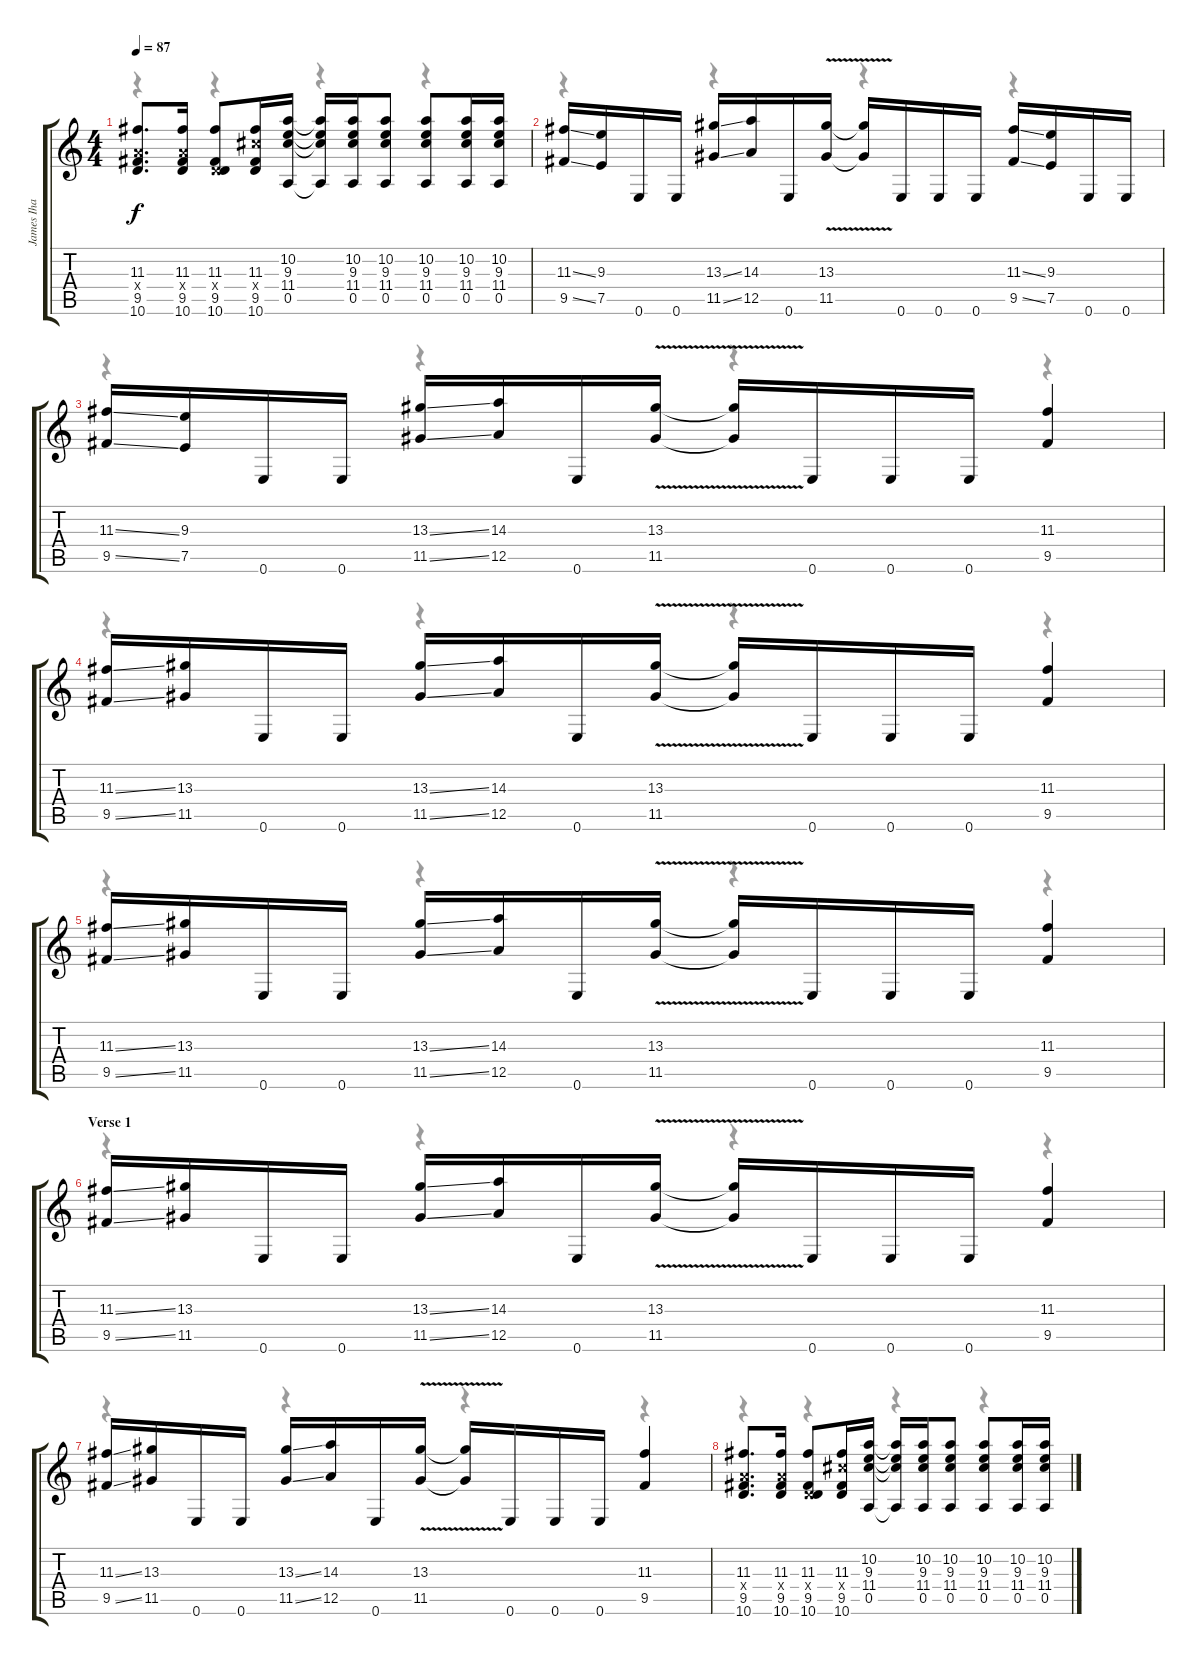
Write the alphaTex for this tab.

\track ("James Iha -  Rhythm Guitar" "James Iha ") {instrument distortionguitar}
\staff {score tabs}
\tuning (E4 B3 G3 D3 A2 E2) {hide}
\voice
\ts (4 4)
\tempo 87
\clef g2
\ks c
(11.3 7.4{x} 9.5 10.6).8{d dy f} (11.3 7.4{x} 9.5 10.6).16 (11.3 0.4{x} 9.5 10.6).8 (11.3 11.4{x} 9.5 10.6).16 (10.2 9.3 11.4 0.5).16 (10.2{t} 9.3{t} 11.4{t} 0.5{t}).16 (10.2 9.3 11.4 0.5).16 (10.2 9.3 11.4 0.5).8 (10.2 9.3 11.4 0.5).8 (10.2 9.3 11.4 0.5).16 (10.2 9.3 11.4 0.5).16 |
(11.3{ss} 9.5{ss}).16 (9.3 7.5).16 0.6.16 0.6.16 (13.3{ss} 11.5{ss}).16 (14.3 12.5).16 0.6.16 (13.3{v} 11.5{v}).16 (13.3{v t} 11.5{v t}).16 0.6.16 0.6.16 0.6.16 (11.3{ss} 9.5{ss}).16 (9.3 7.5).16 0.6.16 0.6.16 |
(11.3{ss} 9.5{ss}).16 (9.3 7.5).16 0.6.16 0.6.16 (13.3{ss} 11.5{ss}).16 (14.3 12.5).16 0.6.16 (13.3{v} 11.5{v}).16 (13.3{v t} 11.5{v t}).16 0.6.16 0.6.16 0.6.16 (11.3 9.5).4 |
(11.3{ss} 9.5{ss}).16 (13.3 11.5).16 0.6.16 0.6.16 (13.3{ss} 11.5{ss}).16 (14.3 12.5).16 0.6.16 (13.3{v} 11.5{v}).16 (13.3{v t} 11.5{v t}).16 0.6.16 0.6.16 0.6.16 (11.3 9.5).4 |
(11.3{ss} 9.5{ss}).16 (13.3 11.5).16 0.6.16 0.6.16 (13.3{ss} 11.5{ss}).16 (14.3 12.5).16 0.6.16 (13.3{v} 11.5{v}).16 (13.3{v t} 11.5{v t}).16 0.6.16 0.6.16 0.6.16 (11.3 9.5).4 |
\section ("" "Verse 1")
(11.3{ss} 9.5{ss}).16 (13.3 11.5).16 0.6.16 0.6.16 (13.3{ss} 11.5{ss}).16 (14.3 12.5).16 0.6.16 (13.3{v} 11.5{v}).16 (13.3{v t} 11.5{v t}).16 0.6.16 0.6.16 0.6.16 (11.3 9.5).4 |
(11.3{ss} 9.5{ss}).16 (13.3 11.5).16 0.6.16 0.6.16 (13.3{ss} 11.5{ss}).16 (14.3 12.5).16 0.6.16 (13.3{v} 11.5{v}).16 (13.3{v t} 11.5{v t}).16 0.6.16 0.6.16 0.6.16 (11.3 9.5).4 |
(11.3 7.4{x} 9.5 10.6).8{d} (11.3 7.4{x} 9.5 10.6).16 (11.3 0.4{x} 9.5 10.6).8 (11.3 11.4{x} 9.5 10.6).16 (10.2 9.3 11.4 0.5).16 (10.2{t} 9.3{t} 11.4{t} 0.5{t}).16 (10.2 9.3 11.4 0.5).16 (10.2 9.3 11.4 0.5).8 (10.2 9.3 11.4 0.5).8 (10.2 9.3 11.4 0.5).16 (10.2 9.3 11.4 0.5).16
\voice
\clef g2
\ottava regular
\simile none
\ks c
r.4{dy f} r.4 r.4 r.4 |
r.4 r.4 r.4 r.4 |
r.4 r.4 r.4 r.4 |
r.4 r.4 r.4 r.4 |
r.4 r.4 r.4 r.4 |
r.4 r.4 r.4 r.4 |
r.4 r.4 r.4 r.4 |
r.4 r.4 r.4 r.4
